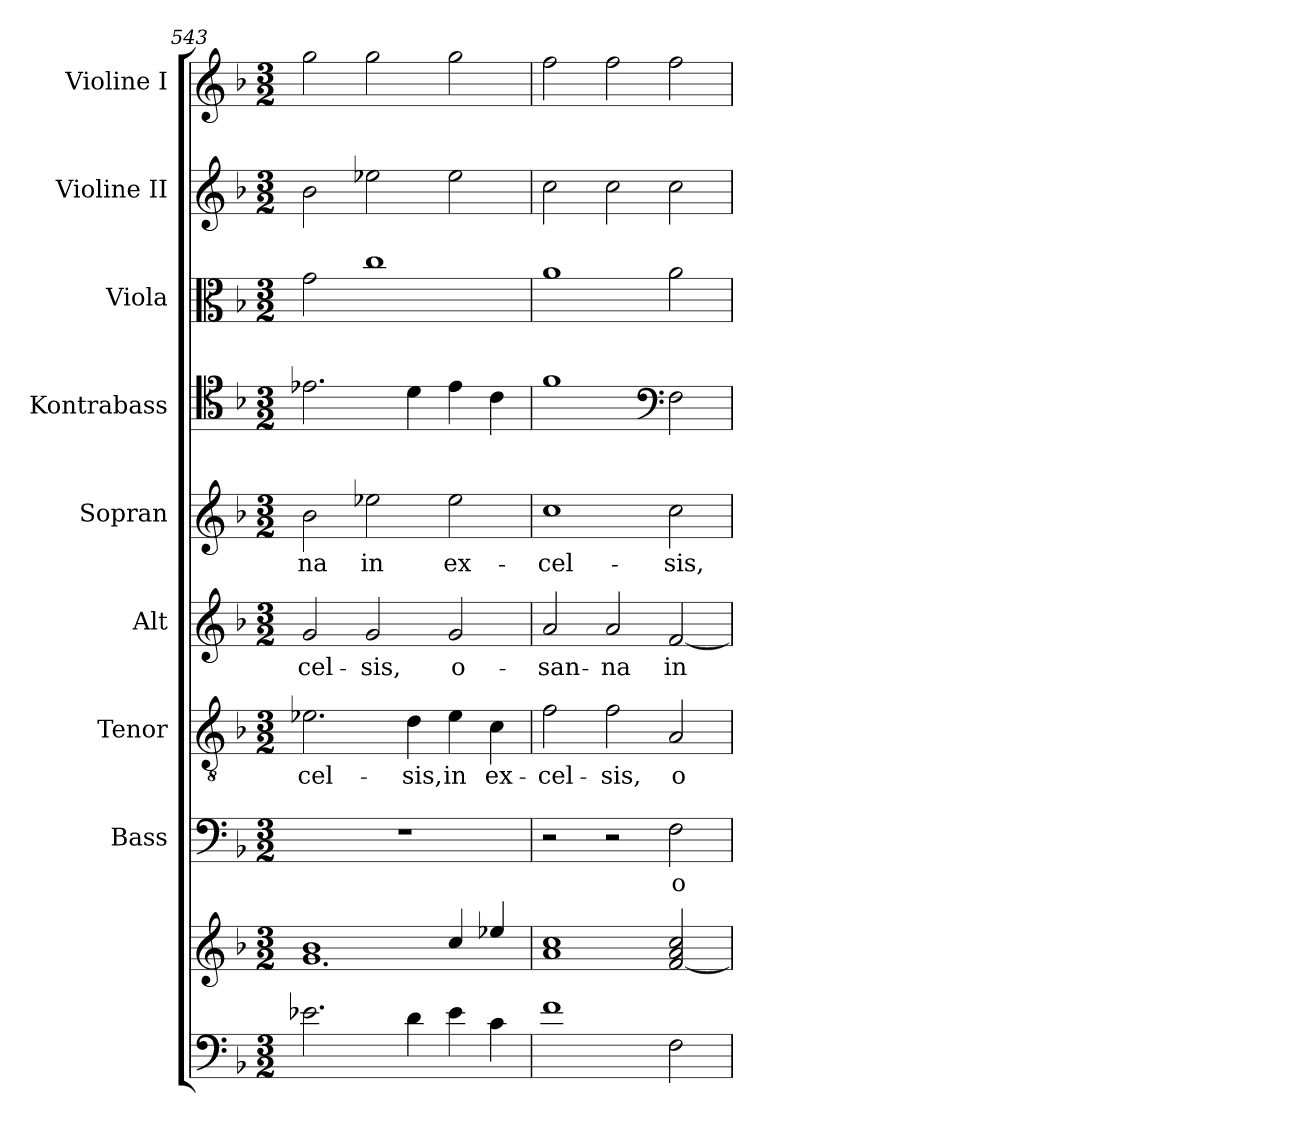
**kern	**kern	**kern	**text	**kern	**text	**kern	**text	**kern	**text	**kern	**kern	**kern	**kern
*part9	*part9	*part8	*part8	*part7	*part7	*part6	*part6	*part5	*part5	*part4	*part3	*part2	*part1
*staff10	*staff9	*staff8	*staff8	*staff7	*staff7	*staff6	*staff6	*staff5	*staff5	*staff4	*staff3	*staff2	*staff1
*	*	*I"Bass	*	*I"Tenor	*	*I"Alt	*	*I"Sopran	*	*I"Kontrabass	*I"Viola	*I"Violine II	*I"Violine I
*	*	*I'B.	*	*I'T.	*	*I'A.	*	*I'S.	*	*I'Kb.	*I'Vla.	*I'Vl. II	*I'Vl. I
*clefF4	*clefG2	*clefF4	*	*clefGv2	*	*clefG2	*	*clefG2	*	*clefC4	*clefC3	*clefG2	*clefG2
*	*	*	*	*	*	*	*	*	*	*ITrd7c12	*	*	*
*k[b-]	*k[b-]	*k[b-]	*	*k[b-]	*	*k[b-]	*	*k[b-]	*	*k[b-]	*k[b-]	*k[b-]	*k[b-]
*F:	*F:	*F:	*	*F:	*	*F:	*	*F:	*	*F:	*F:	*F:	*F:
*M3/2	*M3/2	*M3/2	*	*M3/2	*	*M3/2	*	*M3/2	*	*M3/2	*M3/2	*M3/2	*M3/2
=543	=543	=543	=543	=543	=543	=543	=543	=543	=543	=543	=543	=543	=543
*	*^	*	*	*	*	*	*	*	*	*	*	*	*
!	!	!	!	!	!	!LO:LY:b	!	!LO:LY:b	!	!LO:LY:b	!	!	!	!
2.e-X\	1b-	1.g	1.r	.	2.e-X\	-cel-	2g/	-cel-	2b-\	-na	2.E-X\	2g\	2b-\	2gg\
!	!	!	!	!	!	!	!	!LO:LY:b	!	!LO:LY:b	!	!	!	!
.	.	.	.	.	.	.	2g/	-sis,	2ee-X\	in	.	1cc	2ee-X\	2gg\
!	!	!	!	!	!	!LO:LY:b	!	!	!	!	!	!	!	!
4d\	.	.	.	.	4d\	-sis,	.	.	.	.	4D\	.	.	.
!	!	!	!	!	!	!LO:LY:b	!	!LO:LY:b	!	!LO:LY:b	!	!	!	!
4e-\	4cc/	.	.	.	4e-\	in	2g/	o-	2ee-\	ex-	4E-\	.	2ee-\	2gg\
!	!	!	!	!	!	!LO:LY:b	!	!	!	!	!	!	!	!
4c\	4ee-X/	.	.	.	4c\	ex-	.	.	.	.	4C\	.	.	.
*	*v	*v	*	*	*	*	*	*	*	*	*	*	*	*
=544	=544	=544	=544	=544	=544	=544	=544	=544	=544	=544	=544	=544	=544
!	!	!	!	!	!LO:LY:b	!	!LO:LY:b	!	!LO:LY:b	!	!	!	!
1f	1a 1cc	2r	.	2f\	-cel-	2a/	-san-	1cc	-cel-	1F	1a	2cc\	2ff\
!	!	!	!	!	!LO:LY:b	!	!LO:LY:b	!	!	!	!	!	!
.	.	2r	.	2f\	-sis,	2a/	-na	.	.	.	.	2cc\	2ff\
*	*	*	*	*	*	*	*	*	*	*clefF4	*	*	*
!	!	!	!LO:LY:b	!	!LO:LY:b	!	!LO:LY:b	!	!LO:LY:b	!	!	!	!
2F\	[2f/ 2a/ 2cc/	2F\	o-	2A/	o-	[2f/	in	2cc\	-sis,	2FF\	2a\	2cc\	2ff\
=	=	=	=	=	=	=	=	=	=	=	=	=	=
*-	*-	*-	*-	*-	*-	*-	*-	*-	*-	*-	*-	*-	*-
